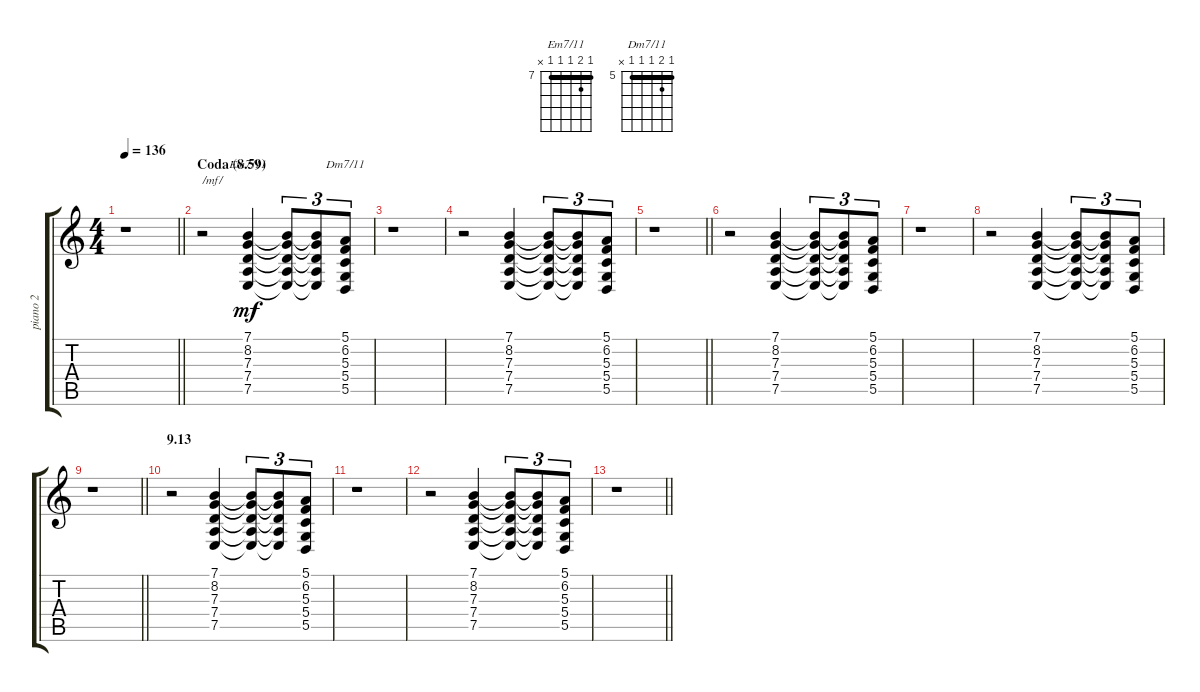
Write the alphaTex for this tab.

\track ("piano 2" "piano 2") {instrument acousticgrandpiano}
\staff {score tabs}
\tuning (E4 B3 G3 D3 A2 E2) {hide}
\chord ("Em7/11" 7 8 7 7 7 x) {firstfret 7 barre 7}
\chord ("Dm7/11" 5 6 5 5 5 x) {firstfret 5 barre 5}
\ts (4 4)
\tempo 136
\clef g2
\barLineRight lightlight
\ks c
r.1{dy f} |
\section ("" "Coda (8.59)")
r.2{txt "/mf/"} (7.1 8.2 7.3 7.4 7.5).4{ch "Em7/11" dy mf} (7.1{t} 8.2{t} 7.3{t} 7.4{t} 7.5{t}).8{tu (3 2)} (7.1{t} 8.2{t} 7.3{t} 7.4{t} 7.5{t}).8{tu (3 2)} (5.1 6.2 5.3 5.4 5.5).8{tu (3 2) ch "Dm7/11"} |
r.1 |
r.2 (7.1 8.2 7.3 7.4 7.5).4 (7.1{t} 8.2{t} 7.3{t} 7.4{t} 7.5{t}).8{tu (3 2)} (7.1{t} 8.2{t} 7.3{t} 7.4{t} 7.5{t}).8{tu (3 2)} (5.1 6.2 5.3 5.4 5.5).8{tu (3 2)} |
\barLineRight lightlight
r.1 |
r.2 (7.1 8.2 7.3 7.4 7.5).4 (7.1{t} 8.2{t} 7.3{t} 7.4{t} 7.5{t}).8{tu (3 2)} (7.1{t} 8.2{t} 7.3{t} 7.4{t} 7.5{t}).8{tu (3 2)} (5.1 6.2 5.3 5.4 5.5).8{tu (3 2)} |
r.1 |
r.2 (7.1 8.2 7.3 7.4 7.5).4 (7.1{t} 8.2{t} 7.3{t} 7.4{t} 7.5{t}).8{tu (3 2)} (7.1{t} 8.2{t} 7.3{t} 7.4{t} 7.5{t}).8{tu (3 2)} (5.1 6.2 5.3 5.4 5.5).8{tu (3 2)} |
\barLineRight lightlight
r.1 |
\section ("" "9.13")
r.2 (7.1 8.2 7.3 7.4 7.5).4 (7.1{t} 8.2{t} 7.3{t} 7.4{t} 7.5{t}).8{tu (3 2)} (7.1{t} 8.2{t} 7.3{t} 7.4{t} 7.5{t}).8{tu (3 2)} (5.1 6.2 5.3 5.4 5.5).8{tu (3 2)} |
r.1 |
r.2 (7.1 8.2 7.3 7.4 7.5).4 (7.1{t} 8.2{t} 7.3{t} 7.4{t} 7.5{t}).8{tu (3 2)} (7.1{t} 8.2{t} 7.3{t} 7.4{t} 7.5{t}).8{tu (3 2)} (5.1 6.2 5.3 5.4 5.5).8{tu (3 2)} |
\barLineRight lightlight
r.1
